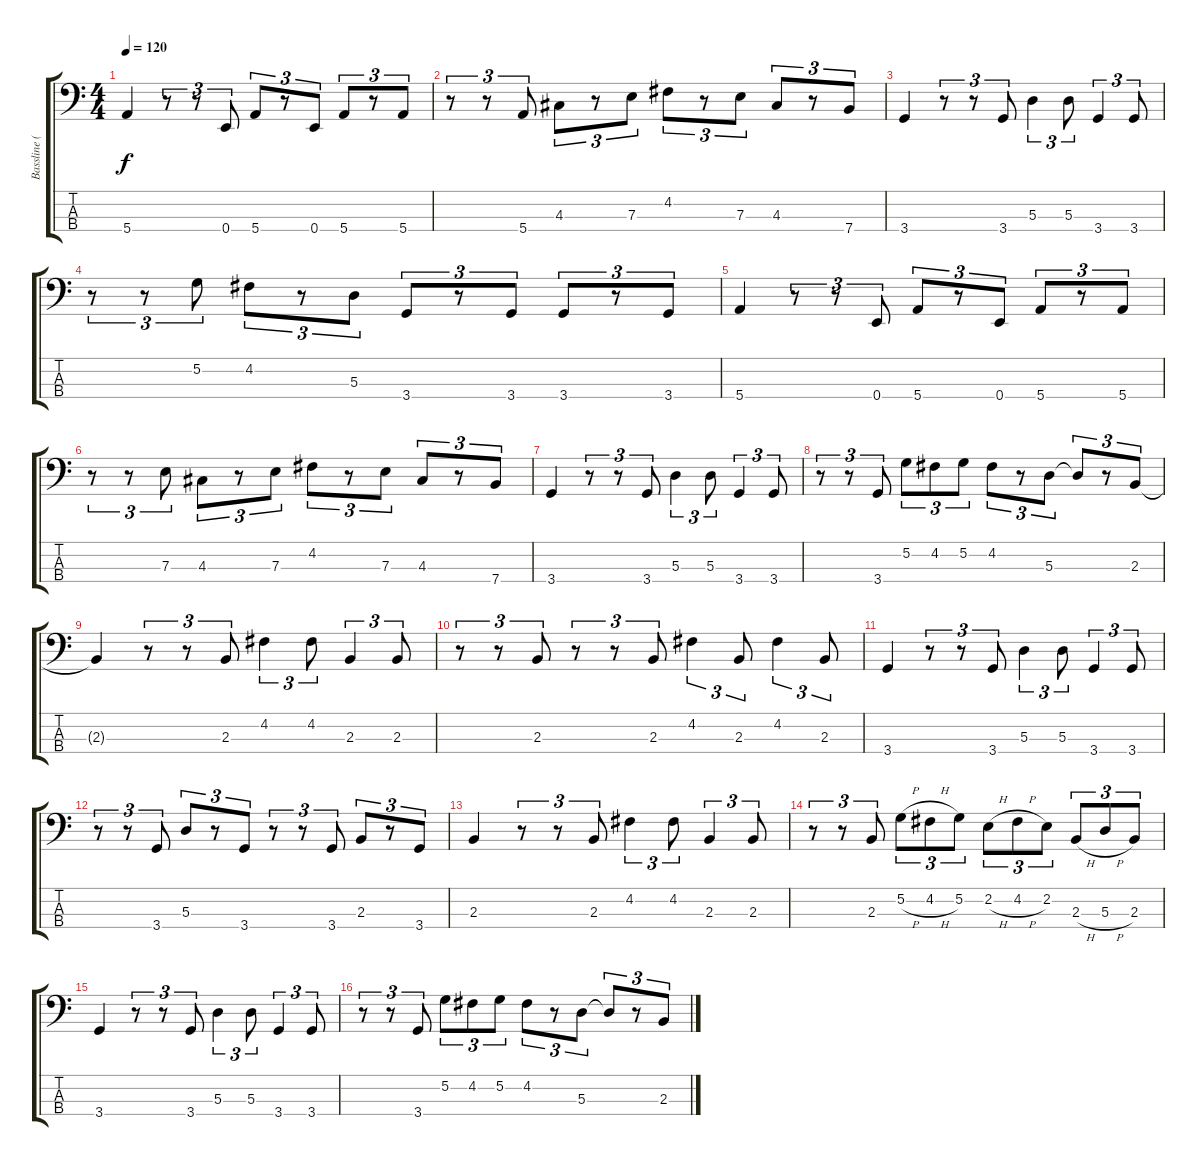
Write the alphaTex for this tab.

\track ("Bassline (Seriously Transcribed)" "Bassline (") {instrument electricbassfinger}
\staff {score tabs}
\tuning (G2 D2 A1 E1) {hide}
\ts (4 4)
\tempo 120
\clef f4
\ks c
5.4.4{dy f} r.8{tu (3 2)} r.8{tu (3 2)} 0.4.8{tu (3 2)} 5.4.8{tu (3 2)} r.8{tu (3 2)} 0.4.8{tu (3 2)} 5.4.8{tu (3 2)} r.8{tu (3 2)} 5.4.8{tu (3 2)} |
r.8{tu (3 2)} r.8{tu (3 2)} 5.4.8{tu (3 2)} 4.3.8{tu (3 2)} r.8{tu (3 2)} 7.3.8{tu (3 2)} 4.2.8{tu (3 2)} r.8{tu (3 2)} 7.3.8{tu (3 2)} 4.3.8{tu (3 2)} r.8{tu (3 2)} 7.4.8{tu (3 2)} |
3.4.4 r.8{tu (3 2)} r.8{tu (3 2)} 3.4.8{tu (3 2)} 5.3.4{tu (3 2)} 5.3.8{tu (3 2)} 3.4.4{tu (3 2)} 3.4.8{tu (3 2)} |
r.8{tu (3 2)} r.8{tu (3 2)} 5.2.8{tu (3 2)} 4.2.8{tu (3 2)} r.8{tu (3 2)} 5.3.8{tu (3 2)} 3.4.8{tu (3 2)} r.8{tu (3 2)} 3.4.8{tu (3 2)} 3.4.8{tu (3 2)} r.8{tu (3 2)} 3.4.8{tu (3 2)} |
5.4.4 r.8{tu (3 2)} r.8{tu (3 2)} 0.4.8{tu (3 2)} 5.4.8{tu (3 2)} r.8{tu (3 2)} 0.4.8{tu (3 2)} 5.4.8{tu (3 2)} r.8{tu (3 2)} 5.4.8{tu (3 2)} |
r.8{tu (3 2)} r.8{tu (3 2)} 7.3.8{tu (3 2)} 4.3.8{tu (3 2)} r.8{tu (3 2)} 7.3.8{tu (3 2)} 4.2.8{tu (3 2)} r.8{tu (3 2)} 7.3.8{tu (3 2)} 4.3.8{tu (3 2)} r.8{tu (3 2)} 7.4.8{tu (3 2)} |
3.4.4 r.8{tu (3 2)} r.8{tu (3 2)} 3.4.8{tu (3 2)} 5.3.4{tu (3 2)} 5.3.8{tu (3 2)} 3.4.4{tu (3 2)} 3.4.8{tu (3 2)} |
r.8{tu (3 2)} r.8{tu (3 2)} 3.4.8{tu (3 2)} 5.2.8{tu (3 2)} 4.2.8{tu (3 2)} 5.2.8{tu (3 2)} 4.2.8{tu (3 2)} r.8{tu (3 2)} 5.3.8{tu (3 2)} 5.3{t}.8{tu (3 2)} r.8{tu (3 2)} 2.3.8{tu (3 2)} |
2.3{t}.4 r.8{tu (3 2)} r.8{tu (3 2)} 2.3.8{tu (3 2)} 4.2.4{tu (3 2)} 4.2.8{tu (3 2)} 2.3.4{tu (3 2)} 2.3.8{tu (3 2)} |
r.8{tu (3 2)} r.8{tu (3 2)} 2.3.8{tu (3 2)} r.8{tu (3 2)} r.8{tu (3 2)} 2.3.8{tu (3 2)} 4.2.4{tu (3 2)} 2.3.8{tu (3 2)} 4.2.4{tu (3 2)} 2.3.8{tu (3 2)} |
3.4.4 r.8{tu (3 2)} r.8{tu (3 2)} 3.4.8{tu (3 2)} 5.3.4{tu (3 2)} 5.3.8{tu (3 2)} 3.4.4{tu (3 2)} 3.4.8{tu (3 2)} |
r.8{tu (3 2)} r.8{tu (3 2)} 3.4.8{tu (3 2)} 5.3.8{tu (3 2)} r.8{tu (3 2)} 3.4.8{tu (3 2)} r.8{tu (3 2)} r.8{tu (3 2)} 3.4.8{tu (3 2)} 2.3.8{tu (3 2)} r.8{tu (3 2)} 3.4.8{tu (3 2)} |
2.3.4 r.8{tu (3 2)} r.8{tu (3 2)} 2.3.8{tu (3 2)} 4.2.4{tu (3 2)} 4.2.8{tu (3 2)} 2.3.4{tu (3 2)} 2.3.8{tu (3 2)} |
r.8{tu (3 2)} r.8{tu (3 2)} 2.3.8{tu (3 2)} 5.2{h}.8{tu (3 2)} 4.2{h}.8{tu (3 2)} 5.2.8{tu (3 2)} 2.2{h}.8{tu (3 2)} 4.2{h}.8{tu (3 2)} 2.2.8{tu (3 2)} 2.3{h}.8{tu (3 2)} 5.3{h}.8{tu (3 2)} 2.3.8{tu (3 2)} |
3.4.4 r.8{tu (3 2)} r.8{tu (3 2)} 3.4.8{tu (3 2)} 5.3.4{tu (3 2)} 5.3.8{tu (3 2)} 3.4.4{tu (3 2)} 3.4.8{tu (3 2)} |
r.8{tu (3 2)} r.8{tu (3 2)} 3.4.8{tu (3 2)} 5.2.8{tu (3 2)} 4.2.8{tu (3 2)} 5.2.8{tu (3 2)} 4.2.8{tu (3 2)} r.8{tu (3 2)} 5.3.8{tu (3 2)} 5.3{t}.8{tu (3 2)} r.8{tu (3 2)} 2.3.8{tu (3 2)}
